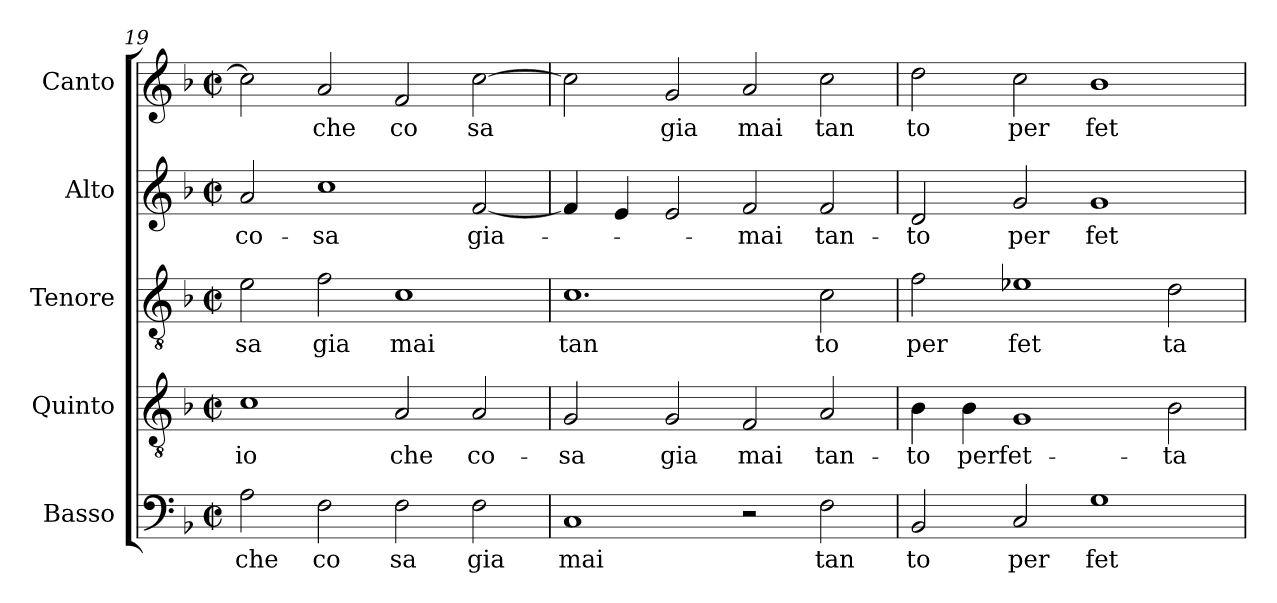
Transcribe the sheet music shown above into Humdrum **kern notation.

**kern	**text	**kern	**text	**kern	**text	**kern	**text	**kern	**text
*part5	*part5	*part4	*part4	*part3	*part3	*part2	*part2	*part1	*part1
*staff5	*staff5	*staff4	*staff4	*staff3	*staff3	*staff2	*staff2	*staff1	*staff1
*I"Basso	*	*I"Quinto	*	*I"Tenore	*	*I"Alto	*	*I"Canto	*
*clefF4	*	*clefGv2	*	*clefGv2	*	*clefG2	*	*clefG2	*
*k[b-]	*	*k[b-]	*	*k[b-]	*	*k[b-]	*	*k[b-]	*
*F:	*	*F:	*	*F:	*	*F:	*	*F:	*
*M2/2	*	*M2/2	*	*M2/2	*	*M2/2	*	*M2/2	*
*met(c|)	*	*met(c|)	*	*met(c|)	*	*met(c|)	*	*met(c|)	*
=19	=19	=19	=19	=19	=19	=19	=19	=19	=19
!	!LO:LY:b:cj	!	!LO:LY:b:cj	!	!LO:LY:b:cj	!	!LO:LY:b:cj	!	!
2A\	che	1c	io	2e\	sa	2a/	co-	2cc\]	.
!	!LO:LY:b:cj	!	!	!	!LO:LY:b:cj	!	!LO:LY:b:cj	!	!LO:LY:b:cj
2F\	co	.	.	2f\	gia	1cc	-sa	2a/	che
!	!LO:LY:b:cj	!	!LO:LY:b:cj	!	!LO:LY:b:cj	!	!	!	!LO:LY:b:cj
2F\	sa	2A/	che	1c	mai	.	.	2f/	co
!	!LO:LY:b:cj	!	!LO:LY:b:cj	!	!	!	!LO:LY:b	!	!LO:LY:b:cj
2F\	gia	2A/	co-	.	.	[<2f/	gia-	[>2cc\	sa
=20	=20	=20	=20	=20	=20	=20	=20	=20	=20
!	!LO:LY:b:cj	!	!LO:LY:b:cj	!	!LO:LY:b:cj	!	!	!	!
1C	mai	2G/	-sa	1.c	tan	4f/]	.	2cc\]	.
.	.	.	.	.	.	4e/	.	.	.
!	!	!	!LO:LY:b:cj	!	!	!	!	!	!LO:LY:b:cj
.	.	2G/	gia	.	.	2e/	.	2g/	gia
!	!	!	!LO:LY:b:cj	!	!	!	!LO:LY:b:cj	!	!LO:LY:b:cj
2r	.	2F/	mai	.	.	2f/	-mai	2a/	mai
!	!LO:LY:b:cj	!	!LO:LY:b:cj	!	!LO:LY:b:cj	!	!LO:LY:b:cj	!	!LO:LY:b:cj
2F\	tan	2A/	tan-	2c\	to	2f/	tan-	2cc\	tan
!!LO:LB:g=z
=21	=21	=21	=21	=21	=21	=21	=21	=21	=21
!	!LO:LY:b:cj	!	!LO:LY:b:cj	!	!LO:LY:b:cj	!	!LO:LY:b:cj	!	!LO:LY:b:cj
2BB-/	to	4B-\	-to	2f\	per	2d/	-to	2dd\	to
!	!	!	!LO:LY:b:cj	!	!	!	!	!	!
.	.	4B-\	perfet-	.	.	.	.	.	.
!	!LO:LY:b:cj	!	!	!	!LO:LY:b:cj	!	!LO:LY:b:cj	!	!LO:LY:b:cj
2C/	per	1G	.	1e-X	fet	2g/	per	2cc\	per
!	!LO:LY:b:cj	!	!	!	!	!	!LO:LY:b:cj	!	!LO:LY:b:cj
1G	fet	.	.	.	.	1g	fet	1b-	fet
!	!	!	!LO:LY:b:cj	!	!LO:LY:b:cj	!	!	!	!
.	.	2B-\	-ta	2d\	ta	.	.	.	.
=	=	=	=	=	=	=	=	=	=
*-	*-	*-	*-	*-	*-	*-	*-	*-	*-
